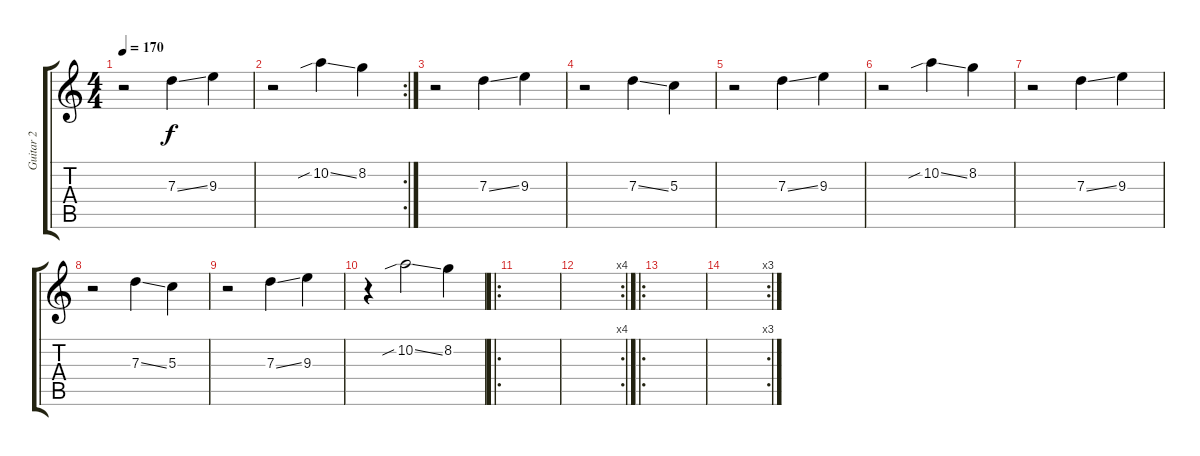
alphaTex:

\track ("Guitar 2" "Guitar 2") {instrument distortionguitar}
\staff {score tabs}
\tuning (E4 B3 G3 D3 A2 E2) {hide}
\ts (4 4)
\tempo 170
\clef g2
\ks c
r.2{dy f} 7.3{ss}.4 9.3.4 |
\rc 2
r.2 10.2{sib ss}.4 8.2.4 |
r.2 7.3{ss}.4 9.3.4 |
r.2 7.3{ss}.4 5.3.4 |
r.2 7.3{ss}.4 9.3.4 |
r.2 10.2{sib ss}.4 8.2.4 |
r.2 7.3{ss}.4 9.3.4 |
r.2 7.3{ss}.4 5.3.4 |
r.2 7.3{ss}.4 9.3.4 |
r.4 10.2{sib ss}.2 8.2.4 |
\ro
|
\rc 4
|
\ro
|
\rc 3
